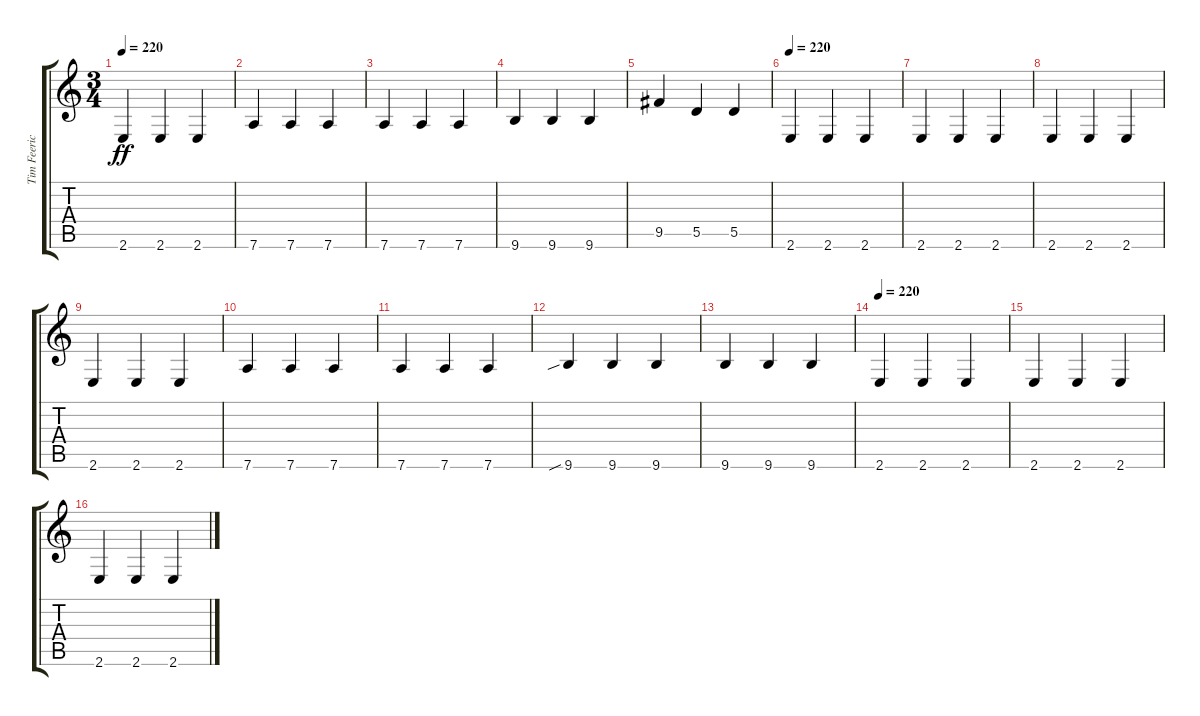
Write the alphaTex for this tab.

\track ("Tim Feerick" "Tim Feeric") {instrument electricbassfinger}
\staff {score tabs}
\tuning (E4 B3 G3 D3 A2 D2) {hide}
\ts (3 4)
\tempo 220
\clef g2
\ks c
2.6.4{dy ff} 2.6.4 2.6.4 |
7.6.4 7.6.4 7.6.4 |
7.6.4 7.6.4 7.6.4 |
9.6.4 9.6.4 9.6.4 |
9.5.4 5.5.4 5.5.4 |
\tempo 220
2.6.4 2.6.4 2.6.4 |
2.6.4 2.6.4 2.6.4 |
2.6.4 2.6.4 2.6.4 |
2.6.4 2.6.4 2.6.4 |
7.6.4 7.6.4 7.6.4 |
7.6.4 7.6.4 7.6.4 |
9.6{sib}.4 9.6.4 9.6.4 |
9.6.4 9.6.4 9.6.4 |
\tempo 220
2.6.4 2.6.4 2.6.4 |
2.6.4 2.6.4 2.6.4 |
2.6.4 2.6.4 2.6.4
